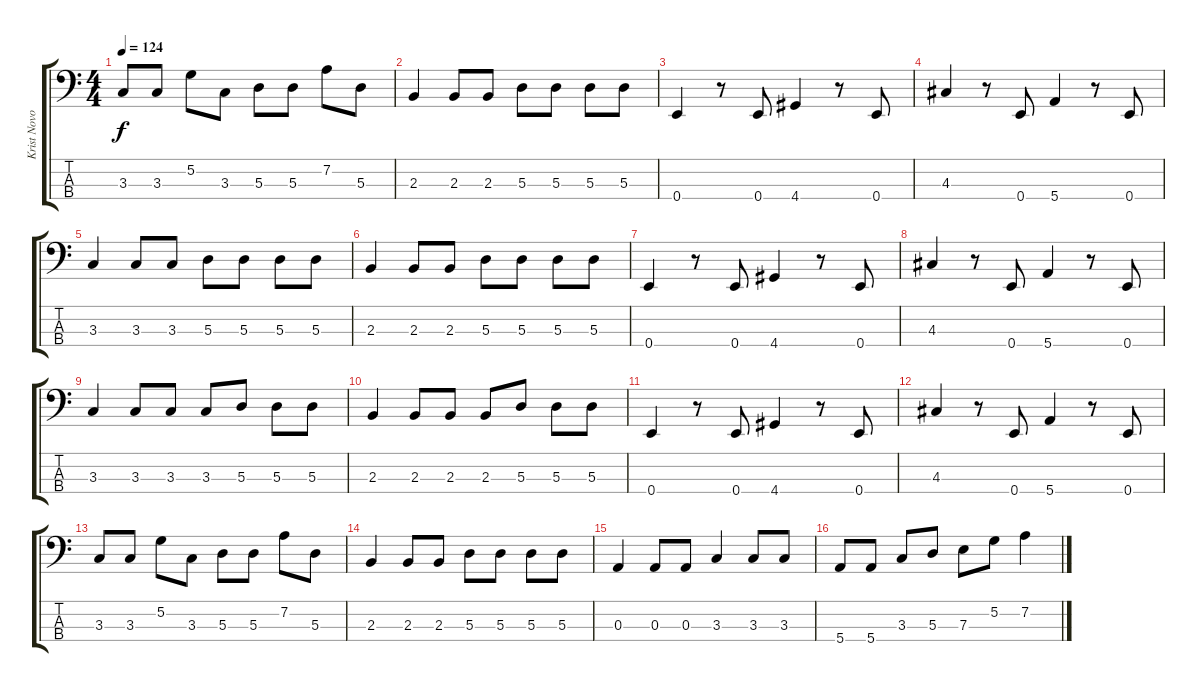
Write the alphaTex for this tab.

\track ("Krist Novoselic" "Krist Novo") {instrument electricbasspick}
\staff {score tabs}
\tuning (G2 D2 A1 E1) {hide}
\ts (4 4)
\tempo 124
\clef f4
\ks c
3.3.8{dy f} 3.3.8 5.2.8 3.3.8 5.3.8 5.3.8 7.2.8 5.3.8 |
2.3.4 2.3.8 2.3.8 5.3.8 5.3.8 5.3.8 5.3.8 |
0.4.4 r.8 0.4.8 4.4.4 r.8 0.4.8 |
4.3.4 r.8 0.4.8 5.4.4 r.8 0.4.8 |
3.3.4 3.3.8 3.3.8 5.3.8 5.3.8 5.3.8 5.3.8 |
2.3.4 2.3.8 2.3.8 5.3.8 5.3.8 5.3.8 5.3.8 |
0.4.4 r.8 0.4.8 4.4.4 r.8 0.4.8 |
4.3.4 r.8 0.4.8 5.4.4 r.8 0.4.8 |
3.3.4 3.3.8 3.3.8 3.3.8 5.3.8 5.3.8 5.3.8 |
2.3.4 2.3.8 2.3.8 2.3.8 5.3.8 5.3.8 5.3.8 |
0.4.4 r.8 0.4.8 4.4.4 r.8 0.4.8 |
4.3.4 r.8 0.4.8 5.4.4 r.8 0.4.8 |
3.3.8 3.3.8 5.2.8 3.3.8 5.3.8 5.3.8 7.2.8 5.3.8 |
2.3.4 2.3.8 2.3.8 5.3.8 5.3.8 5.3.8 5.3.8 |
0.3.4 0.3.8 0.3.8 3.3.4 3.3.8 3.3.8 |
5.4.8 5.4.8 3.3.8 5.3.8 7.3.8 5.2.8 7.2.4
